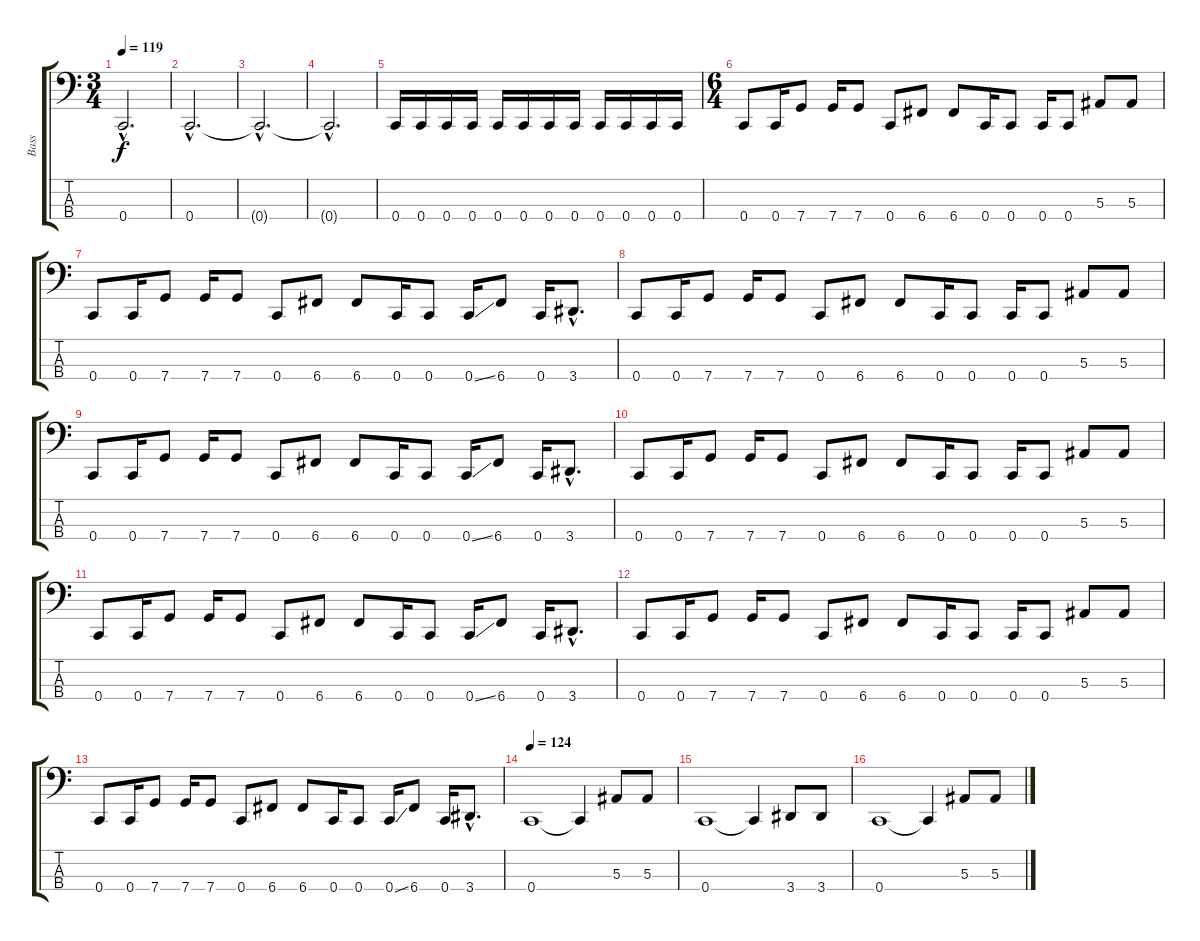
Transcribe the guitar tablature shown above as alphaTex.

\track ("Bass" "Bass") {instrument electricbassfinger}
\staff {score tabs}
\tuning (Eb2 Bb1 F1 C1) {hide}
\ts (3 4)
\tempo 119
\clef f4
\ks c
0.4{hac t}.2{d dy f} |
0.4{hac}.2{d} |
0.4{hac t}.2{d} |
0.4{hac t}.2{d} |
0.4.16 0.4.16 0.4.16 0.4.16 0.4.16 0.4.16 0.4.16 0.4.16 0.4.16 0.4.16 0.4.16 0.4.16 |
\ts (6 4)
\section ("" "")
0.4.8 0.4.16 7.4.8 7.4.16 7.4.8 0.4.8 6.4.8 6.4.8 0.4.16 0.4.8 0.4.16 0.4.8 5.3.8 5.3.8 |
0.4.8 0.4.16 7.4.8 7.4.16 7.4.8 0.4.8 6.4.8 6.4.8 0.4.16 0.4.8 0.4{ss}.16 6.4.8 0.4.16 3.4{hac}.8{d} |
0.4.8 0.4.16 7.4.8 7.4.16 7.4.8 0.4.8 6.4.8 6.4.8 0.4.16 0.4.8 0.4.16 0.4.8 5.3.8 5.3.8 |
0.4.8 0.4.16 7.4.8 7.4.16 7.4.8 0.4.8 6.4.8 6.4.8 0.4.16 0.4.8 0.4{ss}.16 6.4.8 0.4.16 3.4{hac}.8{d} |
0.4.8 0.4.16 7.4.8 7.4.16 7.4.8 0.4.8 6.4.8 6.4.8 0.4.16 0.4.8 0.4.16 0.4.8 5.3.8 5.3.8 |
0.4.8 0.4.16 7.4.8 7.4.16 7.4.8 0.4.8 6.4.8 6.4.8 0.4.16 0.4.8 0.4{ss}.16 6.4.8 0.4.16 3.4{hac}.8{d} |
0.4.8 0.4.16 7.4.8 7.4.16 7.4.8 0.4.8 6.4.8 6.4.8 0.4.16 0.4.8 0.4.16 0.4.8 5.3.8 5.3.8 |
0.4.8 0.4.16 7.4.8 7.4.16 7.4.8 0.4.8 6.4.8 6.4.8 0.4.16 0.4.8 0.4{ss}.16 6.4.8 0.4.16 3.4{hac}.8{d} |
\section ("" "")
\tempo 124
0.4.1 0.4{t}.4 5.3.8 5.3.8 |
0.4.1 0.4{t}.4 3.4.8 3.4.8 |
0.4.1 0.4{t}.4 5.3.8 5.3.8
